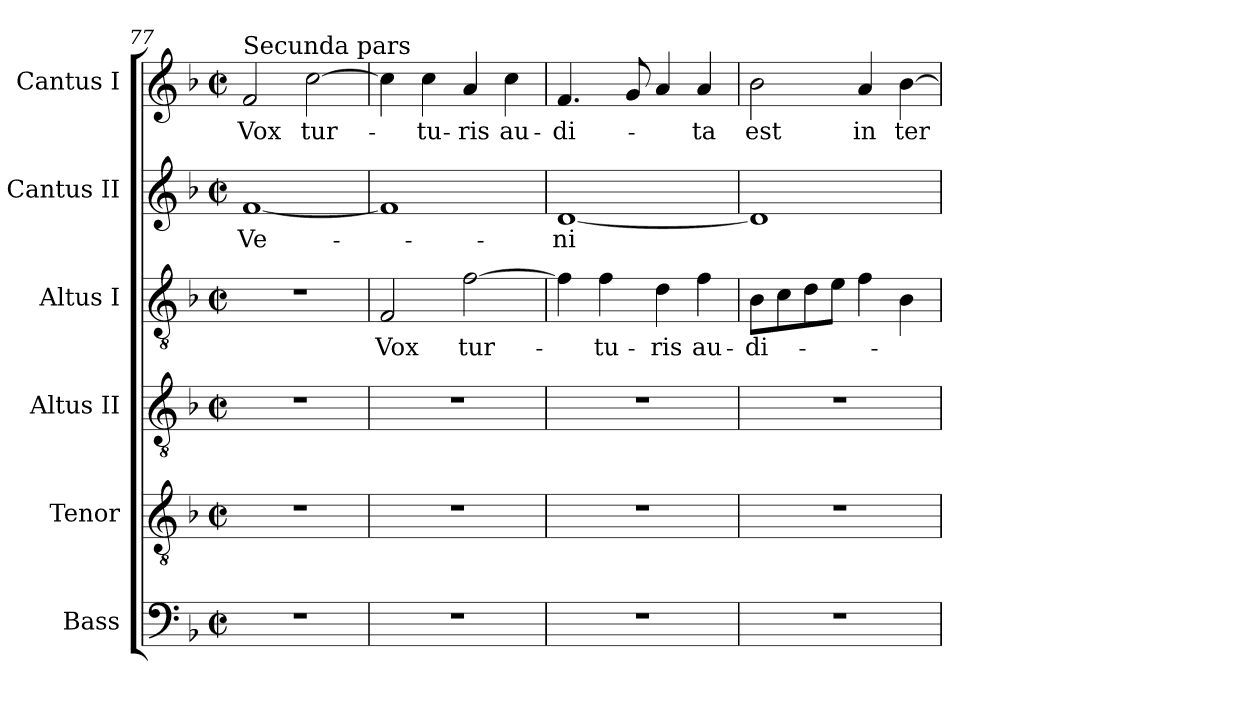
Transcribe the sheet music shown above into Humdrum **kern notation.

**kern	**kern	**kern	**kern	**text	**kern	**text	**kern	**text
*part6	*part5	*part4	*part3	*part3	*part2	*part2	*part1	*part1
*staff6	*staff5	*staff4	*staff3	*staff3	*staff2	*staff2	*staff1	*staff1
*I"Bass	*I"Tenor	*I"Altus II	*I"Altus I	*	*I"Cantus II	*	*I"Cantus I	*
*I'B.	*I'T.	*I'A. II	*I'A. I	*	*I'S. II	*	*I'S. I	*
!!LO:LB:g=z
*clefF4	*clefGv2	*clefGv2	*clefGv2	*	*clefG2	*	*clefG2	*
*	*ITrd7c12	*	*	*	*	*	*	*
*k[b-]	*k[b-]	*k[b-]	*k[b-]	*	*k[b-]	*	*k[b-]	*
*F:	*F:	*F:	*F:	*	*F:	*	*F:	*
*M2/2	*M2/2	*M2/2	*M2/2	*	*M2/2	*	*M2/2	*
*met(c|)	*met(c|)	*met(c|)	*met(c|)	*	*met(c|)	*	*met(c|)	*
=77	=77	=77	=77	=77	=77	=77	=77	=77
!	!	!	!	!	!	!LO:LY:b:color=#000000	!	!
!	!	!	!	!	!	!	!LO:TX:a:t=Secunda pars	!
!	!	!	!	!	!	!	!	!LO:LY:b:color=#000000
1r	1r	1r	1r	.	[<1fi	Ve-	2fi/	Vox
!	!	!	!	!	!	!	!	!LO:LY:b:color=#000000
.	.	.	.	.	.	.	[>2cci\	tur-
=78	=78	=78	=78	=78	=78	=78	=78	=78
!	!	!	!	!LO:LY:b:color=#000000	!	!	!	!
1r	1r	1r	2Fi/	Vox	1fi]	.	4cci\]	.
!	!	!	!	!	!	!	!	!LO:LY:b:color=#000000
.	.	.	.	.	.	.	4cci\	-tu-
!	!	!	!	!LO:LY:b:color=#000000	!	!	!	!
!	!	!	!	!	!	!	!	!LO:LY:b:color=#000000
.	.	.	[>2fi\	tur-	.	.	4ai/	-ris
!	!	!	!	!	!	!	!	!LO:LY:b:color=#000000
.	.	.	.	.	.	.	4cci\	au-
=79	=79	=79	=79	=79	=79	=79	=79	=79
!	!	!	!	!	!	!LO:LY:b:color=#000000	!	!
!	!	!	!	!	!	!	!	!LO:LY:b:color=#000000
1r	1r	1r	4fi\]	.	[<1di	-ni	4.fi/	-di-
!	!	!	!	!LO:LY:b:color=#000000	!	!	!	!
.	.	.	4fi\	-tu-	.	.	.	.
.	.	.	.	.	.	.	8gi/	.
!	!	!	!	!LO:LY:b:color=#000000	!	!	!	!
.	.	.	4di\	-ris	.	.	4ai/	.
!	!	!	!	!LO:LY:b:color=#000000	!	!	!	!
!	!	!	!	!	!	!	!	!LO:LY:b:color=#000000
.	.	.	4fi\	au-	.	.	4ai/	-ta
=80	=80	=80	=80	=80	=80	=80	=80	=80
!	!	!	!	!LO:LY:b:color=#000000	!	!	!	!
!	!	!	!	!	!	!	!	!LO:LY:b:color=#000000
1r	1r	1r	8B-i\L	-di-	1di]	.	2b-i\	est
.	.	.	8ci\	.	.	.	.	.
.	.	.	8di\	.	.	.	.	.
.	.	.	8ei\J	.	.	.	.	.
!	!	!	!	!	!	!	!	!LO:LY:b:color=#000000
.	.	.	4fi\	.	.	.	4ai/	in
!	!	!	!	!	!	!	!	!LO:LY:b:color=#000000
.	.	.	4B-i\	.	.	.	[>4b-i\	ter-
=	=	=	=	=	=	=	=	=
*-	*-	*-	*-	*-	*-	*-	*-	*-
